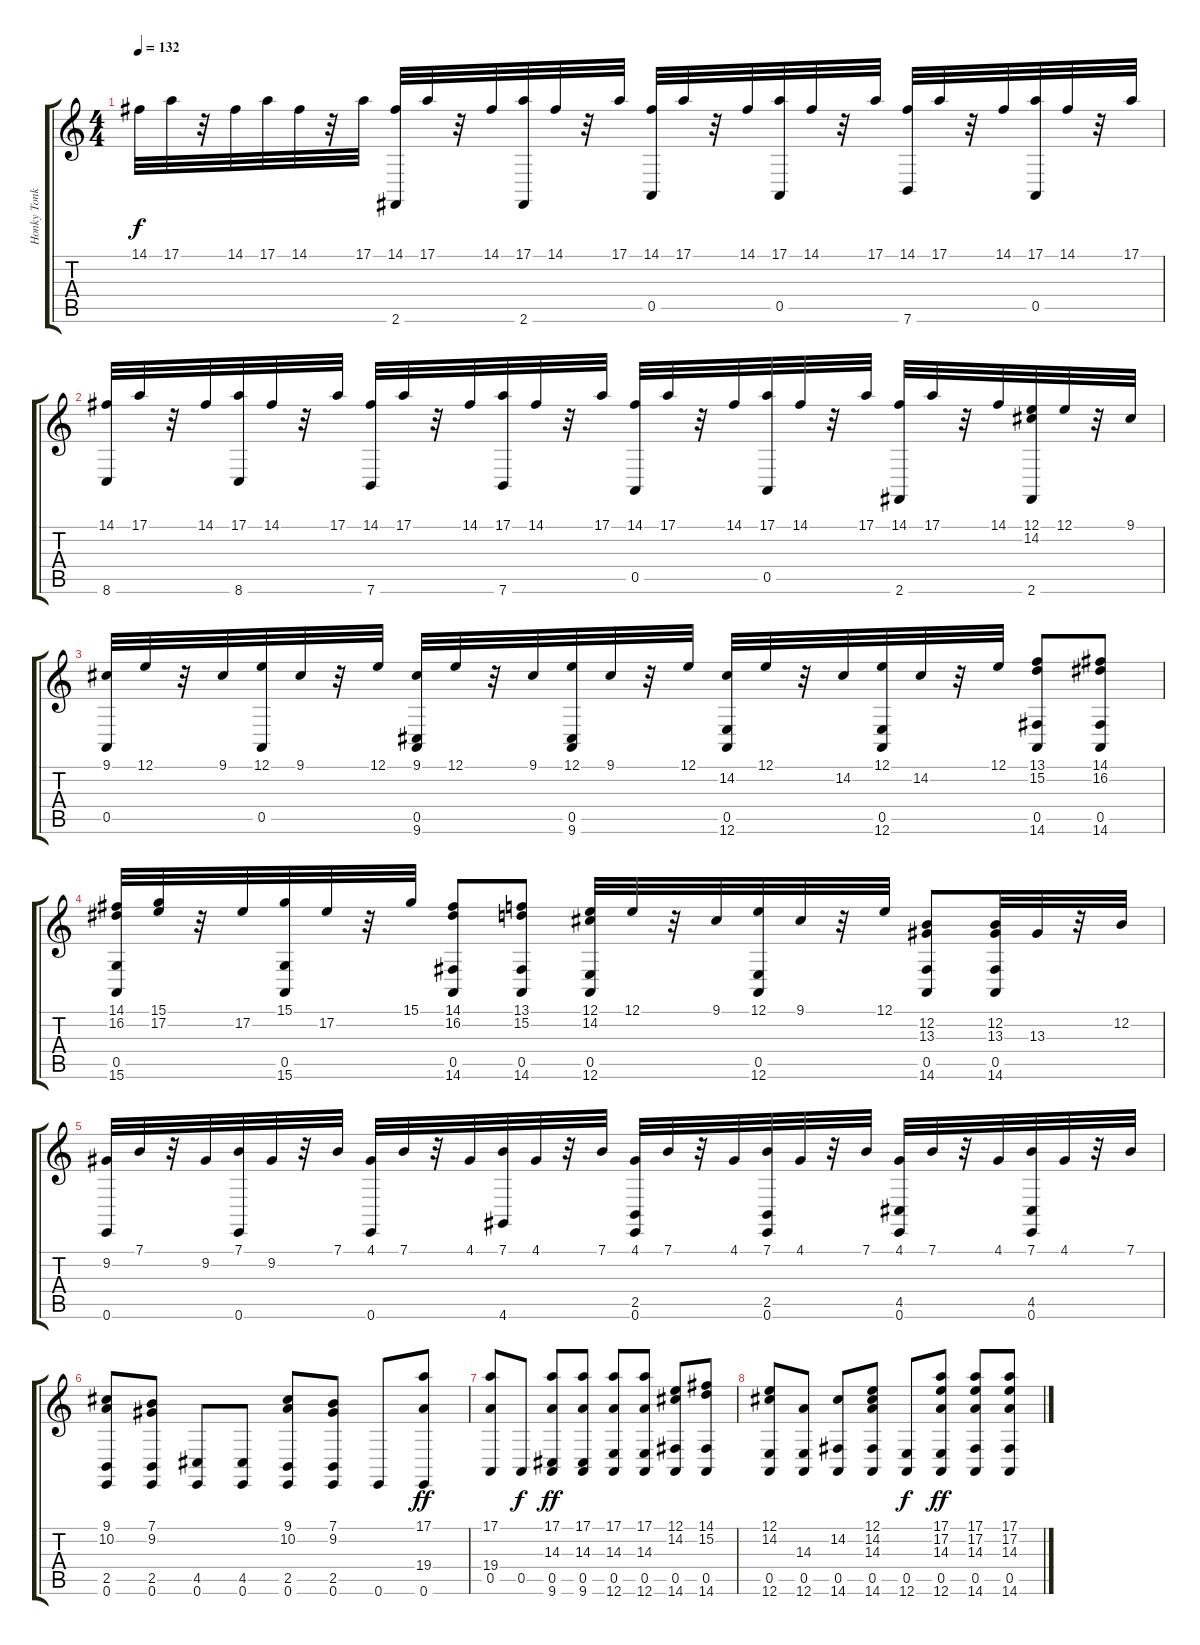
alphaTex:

\track ("Honky Tonk Piano" "Honky Tonk") {instrument honkytonkpiano}
\staff {score tabs}
\tuning (E4 B3 G3 D3 A2 E2) {hide}
\ts (4 4)
\tempo 132
\clef g2
\ks c
14.1.32{dy f} 17.1.32 r.32 14.1.32 17.1.32 14.1.32 r.32 17.1.32 (14.1 2.6).32 17.1.32 r.32 14.1.32 (17.1 2.6).32 14.1.32 r.32 17.1.32 (14.1 0.5).32 17.1.32 r.32 14.1.32 (17.1 0.5).32 14.1.32 r.32 17.1.32 (14.1 7.6).32 17.1.32 r.32 14.1.32 (17.1 0.5).32 14.1.32 r.32 17.1.32 |
(14.1 8.6).32 17.1.32 r.32 14.1.32 (17.1 8.6).32 14.1.32 r.32 17.1.32 (14.1 7.6).32 17.1.32 r.32 14.1.32 (17.1 7.6).32 14.1.32 r.32 17.1.32 (14.1 0.5).32 17.1.32 r.32 14.1.32 (17.1 0.5).32 14.1.32 r.32 17.1.32 (14.1 2.6).32 17.1.32 r.32 14.1.32 (12.1 14.2 2.6).32 12.1.32 r.32 9.1.32 |
(9.1 0.5).32 12.1.32 r.32 9.1.32 (12.1 0.5).32 9.1.32 r.32 12.1.32 (9.1 0.5 9.6).32 12.1.32 r.32 9.1.32 (12.1 0.5 9.6).32 9.1.32 r.32 12.1.32 (14.2 0.5 12.6).32 12.1.32 r.32 14.2.32 (12.1 0.5 12.6).32 14.2.32 r.32 12.1.32 (13.1 15.2 0.5 14.6).8 (14.1 16.2 0.5 14.6).8 |
(14.1 16.2 0.5 15.6).32 (15.1 17.2).32 r.32 17.2.32 (15.1 0.5 15.6).32 17.2.32 r.32 15.1.32 (14.1 16.2 0.5 14.6).8 (13.1 15.2 0.5 14.6).8 (12.1 14.2 0.5 12.6).32 12.1.32 r.32 9.1.32 (12.1 0.5 12.6).32 9.1.32 r.32 12.1.32 (12.2 13.3 0.5 14.6).8 (12.2 13.3 0.5 14.6).32 13.3.32 r.32 12.2.32 |
(9.2 0.6).32 7.1.32 r.32 9.2.32 (7.1 0.6).32 9.2.32 r.32 7.1.32 (4.1 0.6).32 7.1.32 r.32 4.1.32 (7.1 4.6).32 4.1.32 r.32 7.1.32 (4.1 2.5 0.6).32 7.1.32 r.32 4.1.32 (7.1 2.5 0.6).32 4.1.32 r.32 7.1.32 (4.1 4.5 0.6).32 7.1.32 r.32 4.1.32 (7.1 4.5 0.6).32 4.1.32 r.32 7.1.32 |
(9.1 10.2 2.5 0.6).8 (7.1 9.2 2.5 0.6).8 (4.5 0.6).8 (4.5 0.6).8 (9.1 10.2 2.5 0.6).8 (7.1 9.2 2.5 0.6).8 0.6.8 (17.1 19.4 0.6).8{dy ff} |
(17.1 19.4 0.5).8 0.5.8{dy f} (17.1 14.3 0.5 9.6).8{dy ff} (17.1 14.3 0.5 9.6).8 (17.1 14.3 0.5 12.6).8 (17.1 14.3 0.5 12.6).8 (12.1 14.2 0.5 14.6).8 (14.1 15.2 0.5 14.6).8 |
(12.1 14.2 0.5 12.6).8 (14.3 0.5 12.6).8 (14.2 0.5 14.6).8 (12.1 14.2 14.3 0.5 14.6).8 (0.5 12.6).8{dy f} (17.1 17.2 14.3 0.5 12.6).8{dy ff} (17.1 17.2 14.3 0.5 14.6).8 (17.1 17.2 14.3 0.5 14.6).8
